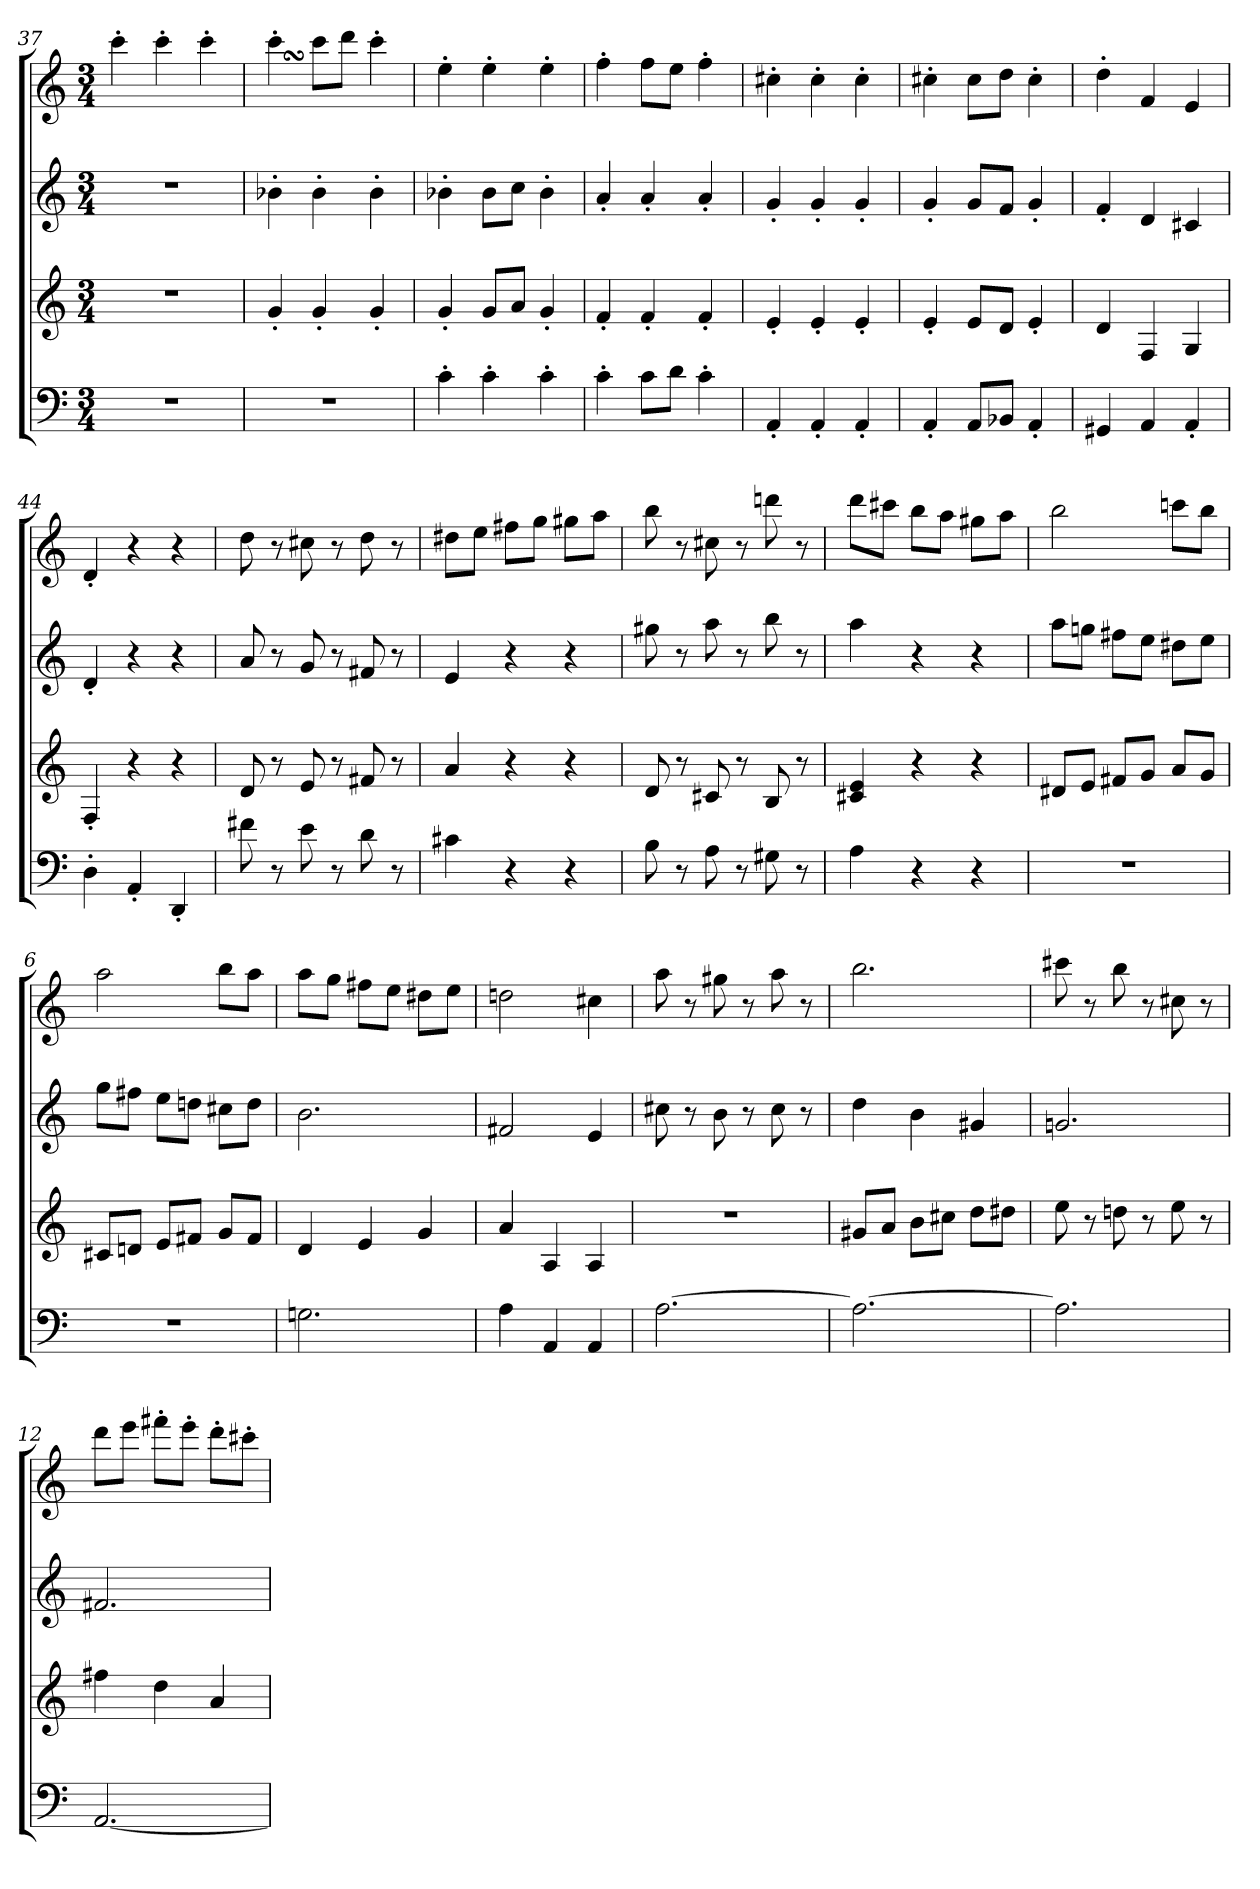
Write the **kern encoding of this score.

**kern	**kern	**kern	**kern
*part4	*part3	*part2	*part1
*staff4	*staff3	*staff2	*staff1
*M3/4	*M3/4	*M3/4	*M3/4
=37	=37	=37	=37
2.r	2.r	2.r	4ccc'
.	.	.	4ccc'
.	.	.	4ccc'
=38	=38	=38	=38
2.r	4g'	4b-X'	4cccSSs'
.	4g'	4b-'	8cccL
.	.	.	8dddJ
.	4g'	4b-'	4ccc'
=39	=39	=39	=39
4c'	4g'	4b-X'	4ee'
4c'	8gL	8b-L	4ee'
.	8aJ	8ccJ	.
4c'	4g'	4b-'	4ee'
=40	=40	=40	=40
4c'	4f'	4a'	4ff'
8cL	4f'	4a'	8ffL
8dJ	.	.	8eeJ
4c'	4f'	4a'	4ff'
=41	=41	=41	=41
4AA'	4e'	4g'	4cc#X'
4AA'	4e'	4g'	4cc#'
4AA'	4e'	4g'	4cc#'
=42	=42	=42	=42
4AA'	4e'	4g'	4cc#X'
8AAL	8eL	8gL	8cc#L
8BB-XJ	8dJ	8fJ	8ddJ
4AA'	4e'	4g'	4cc#'
=43	=43	=43	=43
4GG#X	4d	4f'	4dd'
4AA	4F	4d	4f
4AA'	4G	4c#X	4e
=44	=44	=44	=44
4D'	4F'	4d'	4d'
4AA'	4r	4r	4r
4DD'	4r	4r	4r
=1	=1	=1	=1
8f#X	8d	8a	8dd
8r	8r	8r	8r
8e	8e	8g	8cc#X
8r	8r	8r	8r
8d	8f#X	8f#X	8dd
8r	8r	8r	8r
=2	=2	=2	=2
4c#X	4a	4e	8dd#XL
.	.	.	8eeJ
4r	4r	4r	8ff#XL
.	.	.	8ggJ
4r	4r	4r	8gg#XL
.	.	.	8aaJ
=3	=3	=3	=3
8B	8d	8gg#X	8bb
8r	8r	8r	8r
8A	8c#X	8aa	8cc#X
8r	8r	8r	8r
8G#X	8B	8bb	8dddn
8r	8r	8r	8r
=4	=4	=4	=4
4A	4c#X 4e	4aa	8dddL
.	.	.	8ccc#XJ
4r	4r	4r	8bbL
.	.	.	8aaJ
4r	4r	4r	8gg#XL
.	.	.	8aaJ
=5	=5	=5	=5
2.r	8d#XL	8aaL	2bb
.	8eJ	8ggnJ	.
.	8f#XL	8ff#XL	.
.	8gJ	8eeJ	.
.	8aL	8dd#XL	8cccnL
.	8gJ	8eeJ	8bbJ
=6	=6	=6	=6
2.r	8c#XL	8ggL	2aa
.	8dnJ	8ff#XJ	.
.	8eL	8eeL	.
.	8f#XJ	8ddnJ	.
.	8gL	8cc#XL	8bbL
.	8f#J	8ddJ	8aaJ
=7	=7	=7	=7
2.Gn	4d	2.b	8aaL
.	.	.	8ggJ
.	4e	.	8ff#XL
.	.	.	8eeJ
.	4g	.	8dd#XL
.	.	.	8eeJ
=8	=8	=8	=8
4A	4a	2f#X	2ddn
4AA	4A	.	.
4AA	4A	4e	4cc#X
=9	=9	=9	=9
[2.A	2.r	8cc#X	8aa
.	.	8r	8r
.	.	8b	8gg#X
.	.	8r	8r
.	.	8cc#	8aa
.	.	8r	8r
=10	=10	=10	=10
2.A_	8g#XL	4dd	2.bb
.	8aJ	.	.
.	8bL	4b	.
.	8cc#XJ	.	.
.	8ddL	4g#X	.
.	8dd#XJ	.	.
=11	=11	=11	=11
2.A]	8ee	2.gn	8ccc#X
.	8r	.	8r
.	8ddn	.	8bb
.	8r	.	8r
.	8ee	.	8cc#X
.	8r	.	8r
=12	=12	=12	=12
[2.AA	4ff#X	2.f#X	8dddL
.	.	.	8eeeJ
.	4dd	.	8fff#X'L
.	.	.	8eee'J
.	4a	.	8ddd'L
.	.	.	8ccc#X'J
=	=	=	=
*-	*-	*-	*-
